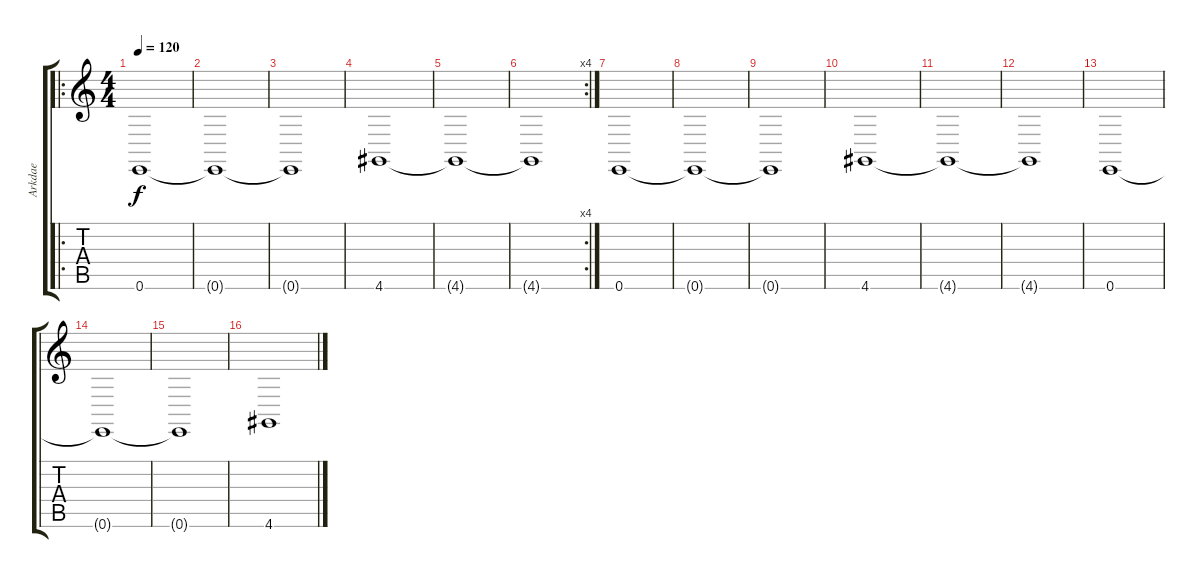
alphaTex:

\track ("Arkdae" "Arkdae") {instrument frenchhorn}
\staff {score tabs}
\tuning (E4 B3 G3 D3 A2 E2) {hide}
\ro
\ts (4 4)
\tempo 120
\clef g2
\ks c
0.6.1{dy f} |
0.6{t}.1 |
0.6{t}.1 |
4.6.1 |
4.6{t}.1 |
\rc 4
4.6{t}.1 |
0.6.1 |
0.6{t}.1 |
0.6{t}.1 |
4.6.1 |
4.6{t}.1 |
4.6{t}.1 |
0.6.1 |
0.6{t}.1 |
0.6{t}.1 |
4.6.1
